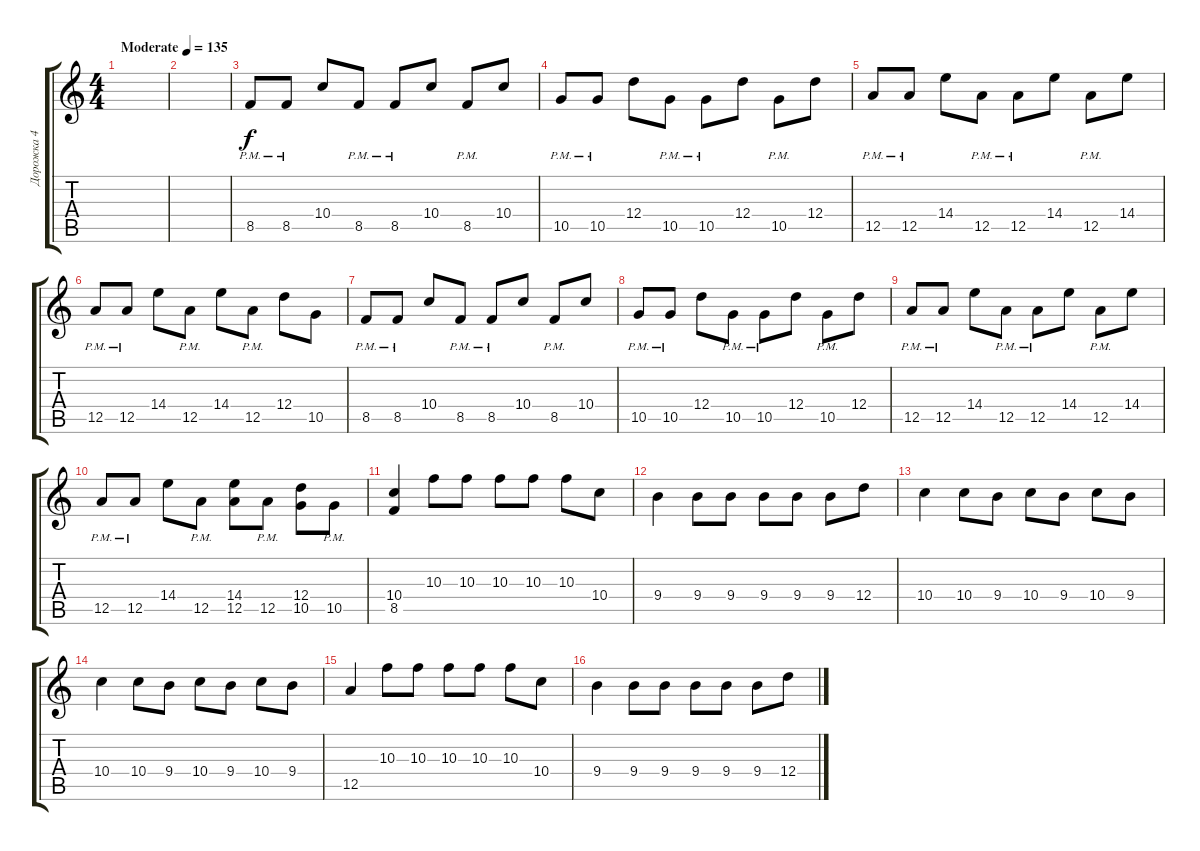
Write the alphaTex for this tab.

\track ("Дорожка 4" "Дорожка 4") {instrument distortionguitar}
\staff {score tabs}
\tuning (E4 B3 G3 D3 A2 E2) {hide}
\ts (4 4)
\tempo (135 "Moderate")
\clef g2
\ks c
|
|
8.5{pm}.8 8.5{pm}.8 10.4.8 8.5{pm}.8 8.5{pm}.8 10.4.8 8.5{pm}.8 10.4.8 |
10.5{pm}.8 10.5{pm}.8 12.4.8 10.5{pm}.8 10.5{pm}.8 12.4.8 10.5{pm}.8 12.4.8 |
12.5{pm}.8 12.5{pm}.8 14.4.8 12.5{pm}.8 12.5{pm}.8 14.4.8 12.5{pm}.8 14.4.8 |
12.5{pm}.8 12.5{pm}.8 14.4.8 12.5{pm}.8 14.4.8 12.5{pm}.8 12.4.8 10.5.8 |
8.5{pm}.8 8.5{pm}.8 10.4.8 8.5{pm}.8 8.5{pm}.8 10.4.8 8.5{pm}.8 10.4.8 |
10.5{pm}.8 10.5{pm}.8 12.4.8 10.5{pm}.8 10.5{pm}.8 12.4.8 10.5{pm}.8 12.4.8 |
12.5{pm}.8 12.5{pm}.8 14.4.8 12.5{pm}.8 12.5{pm}.8 14.4.8 12.5{pm}.8 14.4.8 |
12.5{pm}.8 12.5{pm}.8 14.4.8 12.5{pm}.8 (14.4 12.5).8 12.5{pm}.8 (12.4 10.5).8 10.5{pm}.8 |
(10.4 8.5).4 10.3.8 10.3.8 10.3.8 10.3.8 10.3.8 10.4.8 |
9.4.4 9.4.8 9.4.8 9.4.8 9.4.8 9.4.8 12.4.8 |
10.4.4 10.4.8 9.4.8 10.4.8 9.4.8 10.4.8 9.4.8 |
10.4.4 10.4.8 9.4.8 10.4.8 9.4.8 10.4.8 9.4.8 |
12.5.4 10.3.8 10.3.8 10.3.8 10.3.8 10.3.8 10.4.8 |
9.4.4 9.4.8 9.4.8 9.4.8 9.4.8 9.4.8 12.4.8
